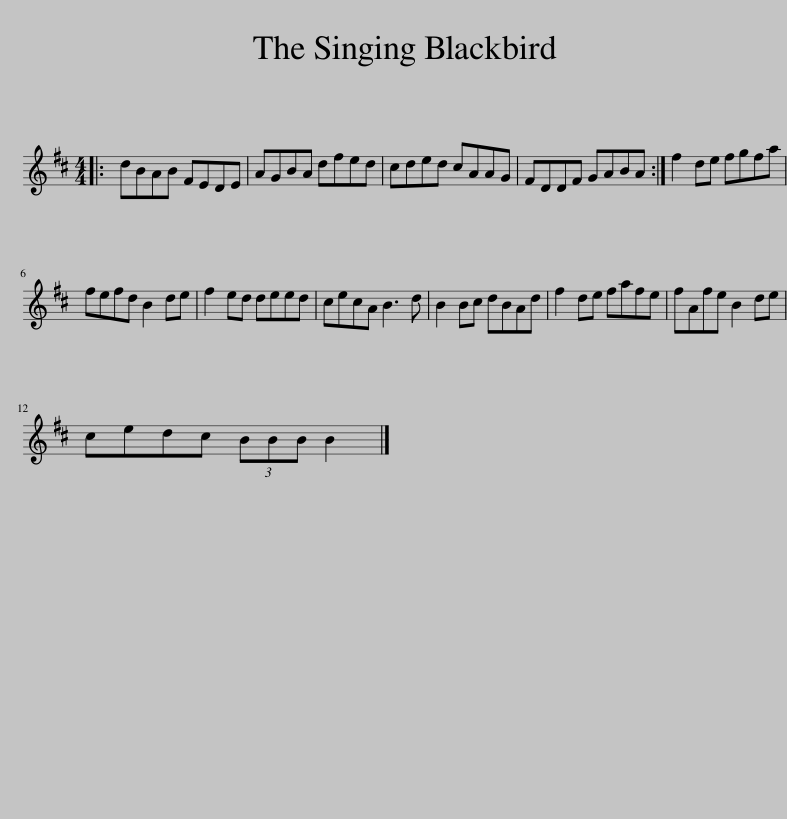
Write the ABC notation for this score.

X:1
L:1/8
M:4/4
I:linebreak $
K:Bmin
V:1 treble
V:1
|: dBAB FEDE | AGBA dfed | cded cAAG | FDDF GABA :| f2 de fgfa |$ %5
 fefd B2 de | f2 ed deed | cecA B3 d | B2 Bc dBAd | f2 de fafe | %10
 fAfe B2 de |$ cedc (3BBB B2 |] %12
